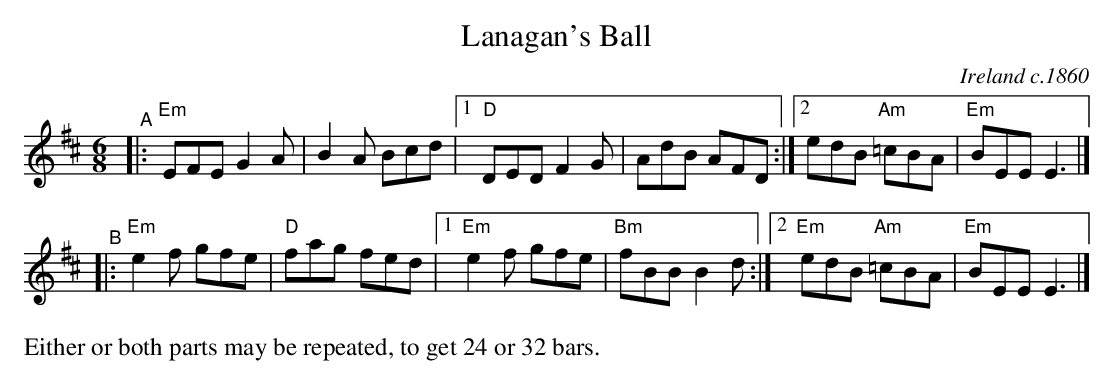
X:1
T: Lanagan's Ball
O: Ireland c.1860
M: 6/8
L: 1/8
K: EDor
"^A"|: "Em"EFE G2A |    B2A Bcd |[1 "D"DED  F2G |     AdB AFD :|[2     edB "Am"=cBA | "Em"BEE E3 |]
"^B"|: "Em"e2f gfe | "D"fag fed |[1 "Em"e2f gfe | "Bm"fBB B2d :|[2 "Em"edB "Am"=cBA | "Em"BEE E3 |]
